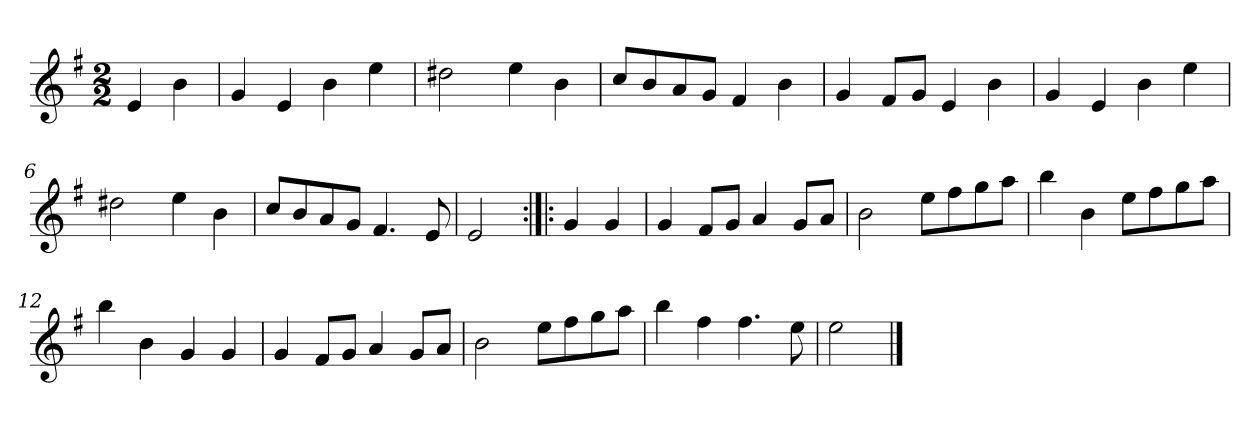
**kern
*part1
*staff1
*clefG2
*k[f#]
*e:
*M2/2
*MM120
=
4e
4b
=1
4g
4e
4b
4ee
=2
2dd#X
4ee
4b
=3
8cc/L
8b/
8a/
8g/J
4f#
4b
=4
4g
8f#/L
8g/J
4e
4b
=5
4g
4e
4b
4ee
=6
2dd#X
4ee
4b
=7
8cc/L
8b/
8a/
8g/J
4.f#
8e
=8
2e
=:|!|:
4g
4g
=9
4g
8f#/L
8g/J
4a
8g/L
8a/J
=10
2b
8ee\L
8ff#\
8gg\
8aa\J
=11
4bb
4b
8ee\L
8ff#\
8gg\
8aa\J
=12
4bb
4b
4g
4g
=13
4g
8f#/L
8g/J
4a
8g/L
8a/J
=14
2b
8ee\L
8ff#\
8gg\
8aa\J
=15
4bb
4ff#
4.ff#
8ee
=16
2ee
==
*-
